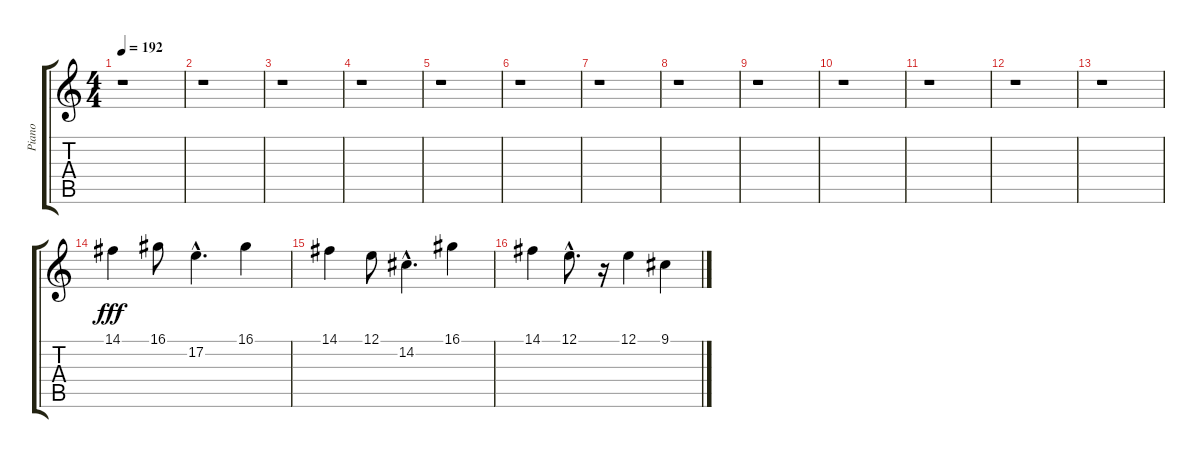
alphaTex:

\track ("Piano" "Piano") {instrument churchorgan}
\staff {score tabs}
\tuning (E4 B3 G3 D3 A2 E2) {hide}
\ts (4 4)
\tempo 192
\clef g2
\ks c
r.1{dy fff} |
r.1 |
r.1 |
r.1 |
r.1 |
r.1 |
r.1 |
r.1 |
r.1 |
r.1 |
r.1 |
r.1 |
r.1 |
14.1.4 16.1.8 17.2{hac}.4{d} 16.1.4 |
14.1.4 12.1.8 14.2{hac}.4{d} 16.1.4 |
14.1.4 12.1{hac}.8{d} r.16 12.1.4 9.1.4
